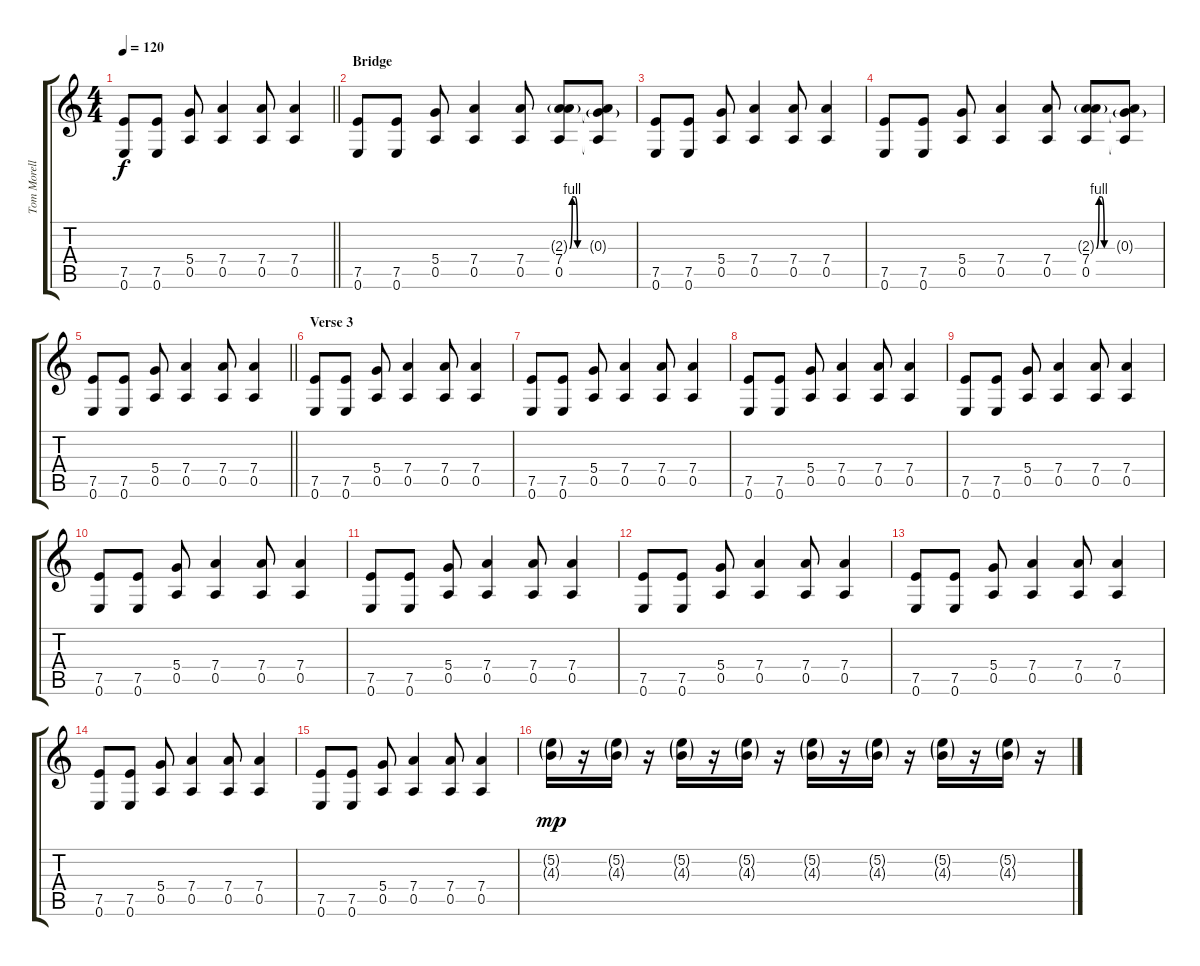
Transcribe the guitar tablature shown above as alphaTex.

\track ("Tom Morello" "Tom Morell") {instrument distortionguitar}
\staff {score tabs}
\tuning (E4 B3 G3 D3 A2 E2) {hide}
\ts (4 4)
\tempo 120
\clef g2
\barLineRight lightlight
\ks c
(7.5 0.6).8{dy f} (7.5 0.6).8 (5.4 0.5).8 (7.4 0.5).4 (7.4 0.5).8 (7.4 0.5).4 |
\section ("" "Bridge")
(7.5 0.6).8 (7.5 0.6).8 (5.4 0.5).8 (7.4 0.5).4 (7.4 0.5).8 (2.3{be (custom 0 0 10 4 20 4 30 0 60 0) g} 7.4 0.5).8 (0.3{g} 7.4{t} 0.5{t}).8 |
(7.5 0.6).8 (7.5 0.6).8 (5.4 0.5).8 (7.4 0.5).4 (7.4 0.5).8 (7.4 0.5).4 |
(7.5 0.6).8 (7.5 0.6).8 (5.4 0.5).8 (7.4 0.5).4 (7.4 0.5).8 (2.3{be (custom 0 0 10 4 20 4 30 0 60 0) g} 7.4 0.5).8 (0.3{g} 7.4{t} 0.5{t}).8 |
\barLineRight lightlight
(7.5 0.6).8 (7.5 0.6).8 (5.4 0.5).8 (7.4 0.5).4 (7.4 0.5).8 (7.4 0.5).4 |
\section ("" "Verse 3")
(7.5 0.6).8 (7.5 0.6).8 (5.4 0.5).8 (7.4 0.5).4 (7.4 0.5).8 (7.4 0.5).4 |
(7.5 0.6).8 (7.5 0.6).8 (5.4 0.5).8 (7.4 0.5).4 (7.4 0.5).8 (7.4 0.5).4 |
(7.5 0.6).8 (7.5 0.6).8 (5.4 0.5).8 (7.4 0.5).4 (7.4 0.5).8 (7.4 0.5).4 |
(7.5 0.6).8 (7.5 0.6).8 (5.4 0.5).8 (7.4 0.5).4 (7.4 0.5).8 (7.4 0.5).4 |
(7.5 0.6).8 (7.5 0.6).8 (5.4 0.5).8 (7.4 0.5).4 (7.4 0.5).8 (7.4 0.5).4 |
(7.5 0.6).8 (7.5 0.6).8 (5.4 0.5).8 (7.4 0.5).4 (7.4 0.5).8 (7.4 0.5).4 |
(7.5 0.6).8 (7.5 0.6).8 (5.4 0.5).8 (7.4 0.5).4 (7.4 0.5).8 (7.4 0.5).4 |
(7.5 0.6).8 (7.5 0.6).8 (5.4 0.5).8 (7.4 0.5).4 (7.4 0.5).8 (7.4 0.5).4 |
(7.5 0.6).8 (7.5 0.6).8 (5.4 0.5).8 (7.4 0.5).4 (7.4 0.5).8 (7.4 0.5).4 |
(7.5 0.6).8 (7.5 0.6).8 (5.4 0.5).8 (7.4 0.5).4 (7.4 0.5).8 (7.4 0.5).4 |
(5.2{g} 4.3{g}).16{dy mp} r.16 (5.2{g} 4.3{g}).16 r.16 (5.2{g} 4.3{g}).16 r.16 (5.2{g} 4.3{g}).16 r.16 (5.2{g} 4.3{g}).16 r.16 (5.2{g} 4.3{g}).16 r.16 (5.2{g} 4.3{g}).16 r.16 (5.2{g} 4.3{g}).16 r.16
